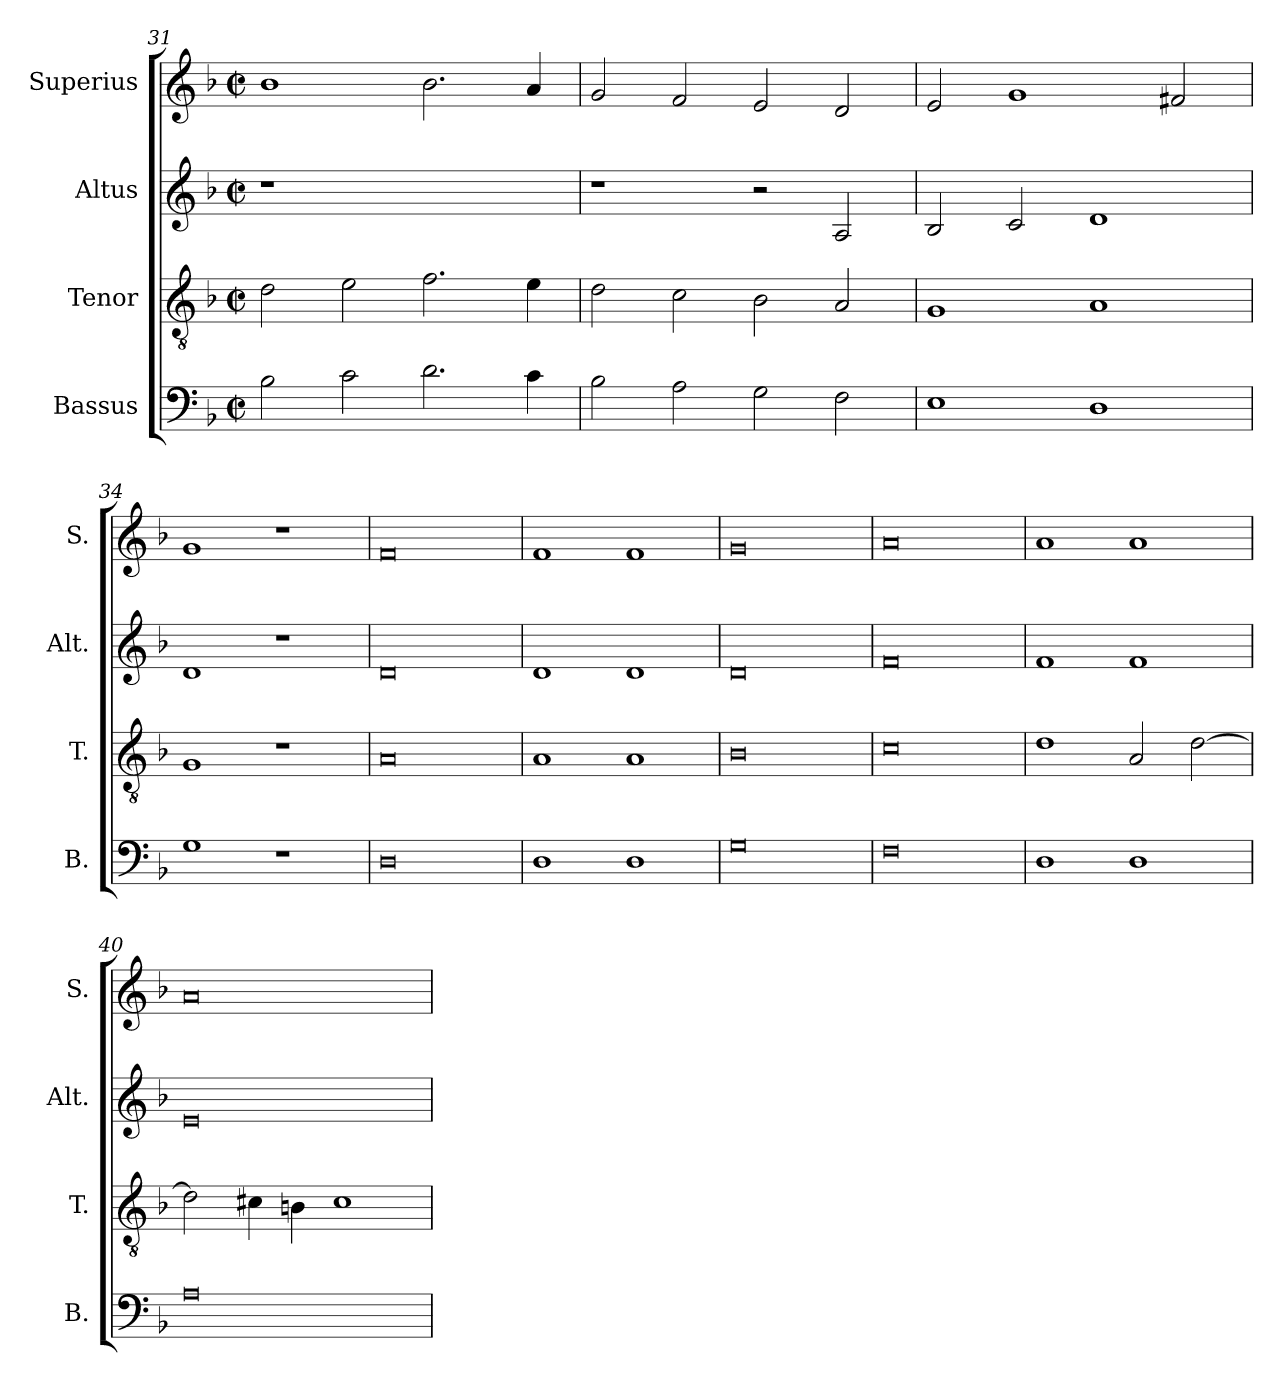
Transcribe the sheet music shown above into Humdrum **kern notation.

**kern	**kern	**kern	**kern
*part4	*part3	*part2	*part1
*staff4	*staff3	*staff2	*staff1
*I"Bassus	*I"Tenor	*I"Altus	*I"Superius
*I'B.	*I'T.	*I'Alt.	*I'S.
!!LO:PB:g=z
*clefF4	*clefGv2	*clefG2	*clefG2
*	*ITrd7c12	*	*
*k[b-]	*k[b-]	*k[b-]	*k[b-]
*F:	*F:	*F:	*F:
*M2/2	*M2/2	*M2/2	*M2/2
*met(c|)	*met(c|)	*met(c|)	*met(c|)
=31	=31	=31	=31
!	!	!LO:N:vis=1	!
2B-i\	2Di\	1r	1b-i
2ci\	2Ei\	.	.
2.di\	2.Fi\	1ryy	2.b-i\
4ci\	4Ei\	.	4ai/
=32	=32	=32	=32
2B-i\	2Di\	1r	2gi/
2Ai\	2Ci\	.	2fi/
2Gi\	2BB-i\	2r	2ei/
2Fi\	2AAi/	2Ai/	2di/
=33	=33	=33	=33
1Ei	1GGi	2B-i/	2ei/
.	.	2ci/	1gi
1Di	1AAi	1di	.
.	.	.	2f#Xi/
=34	=34	=34	=34
1Gi	1GGi	1di	1gi
1r	1r	1r	1r
=35	=35	=35	=35
0Di	0AAi	0di	0fi
=36	=36	=36	=36
1Di	1AAi	1di	1fi
1Di	1AAi	1di	1fi
=37	=37	=37	=37
0Gi	0BB-i	0di	0gi
!!LO:LB:g=z
=38	=38	=38	=38
0Fi	0Ci	0fi	0ai
=39	=39	=39	=39
1Di	1Di	1fi	1ai
1Di	2AAi/	1fi	1ai
.	[>2Di\	.	.
=40	=40	=40	=40
0Ai	2Di\]	0ei	0ai
.	4C#Xi\	.	.
.	4BBni\	.	.
.	1C#i	.	.
=	=	=	=
*-	*-	*-	*-
